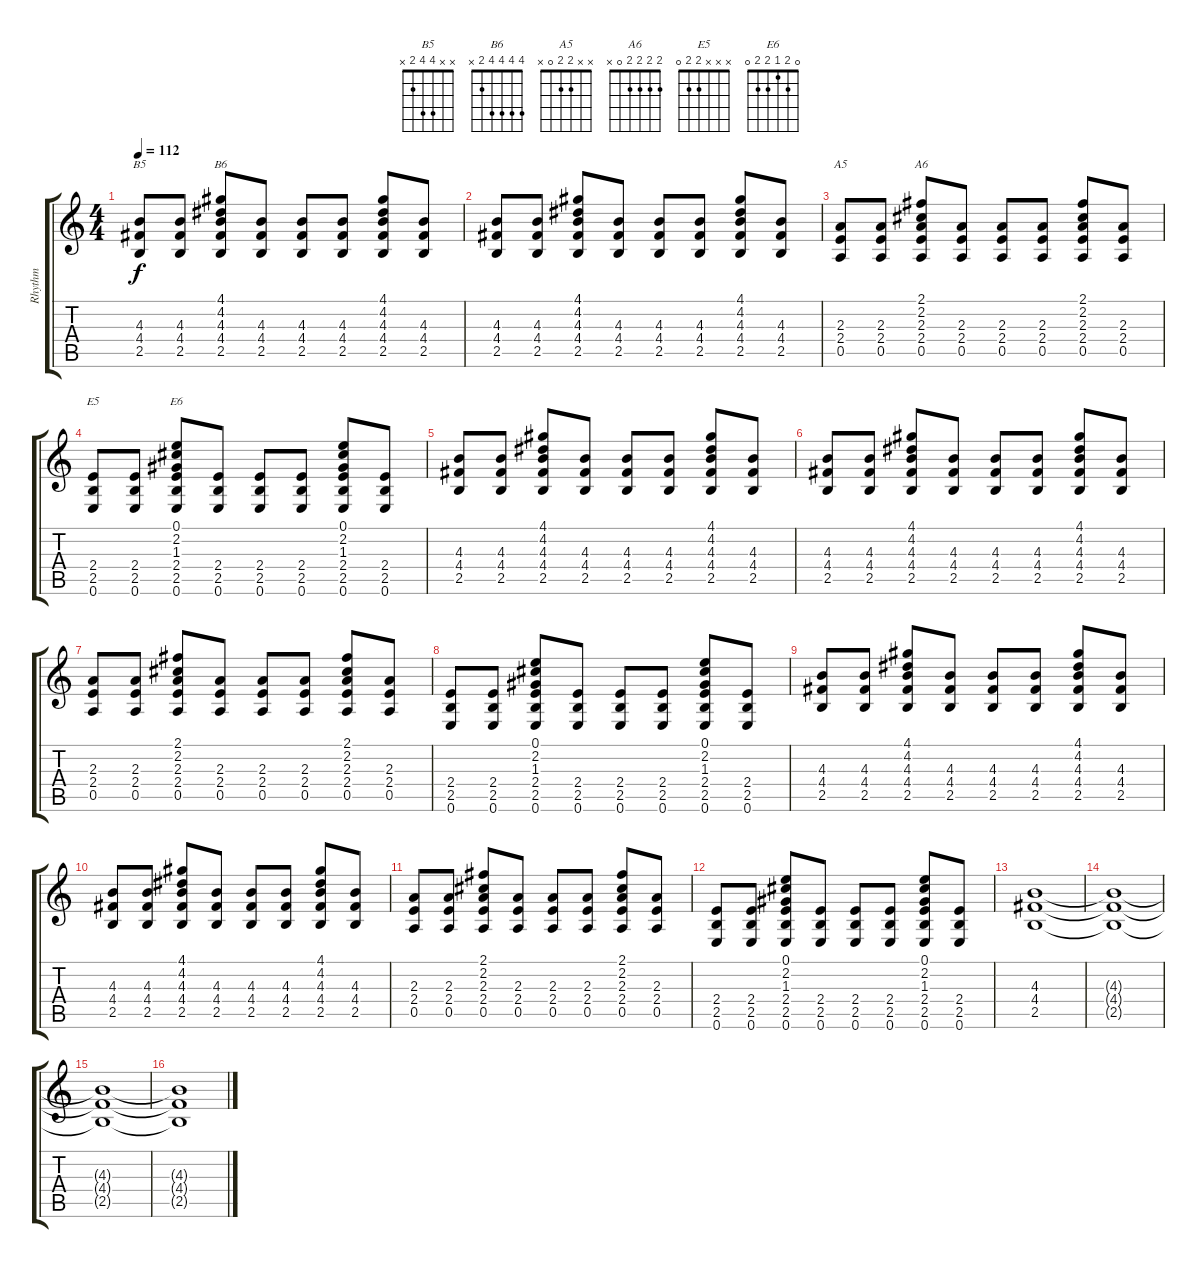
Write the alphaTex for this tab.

\track ("Rhythm" "Rhythm") {instrument distortionguitar}
\staff {score tabs}
\tuning (E4 B3 G3 D3 A2 E2) {hide}
\chord ("B5" x x 4 4 2 x)
\chord ("B6" 4 4 4 4 2 x)
\chord ("A5" x x 2 2 0 x)
\chord ("A6" 2 2 2 2 0 x)
\chord ("E5" x x x 2 2 0)
\chord ("E6" 0 2 1 2 2 0)
\ts (4 4)
\tempo 112
\clef g2
\ks c
(4.3 4.4 2.5).8{ch "B5" dy f} (4.3 4.4 2.5).8 (4.1 4.2 4.3 4.4 2.5).8{ch "B6"} (4.3 4.4 2.5).8 (4.3 4.4 2.5).8 (4.3 4.4 2.5).8 (4.1 4.2 4.3 4.4 2.5).8 (4.3 4.4 2.5).8 |
(4.3 4.4 2.5).8 (4.3 4.4 2.5).8 (4.1 4.2 4.3 4.4 2.5).8 (4.3 4.4 2.5).8 (4.3 4.4 2.5).8 (4.3 4.4 2.5).8 (4.1 4.2 4.3 4.4 2.5).8 (4.3 4.4 2.5).8 |
(2.3 2.4 0.5).8{ch "A5"} (2.3 2.4 0.5).8 (2.1 2.2 2.3 2.4 0.5).8{ch "A6"} (2.3 2.4 0.5).8 (2.3 2.4 0.5).8 (2.3 2.4 0.5).8 (2.1 2.2 2.3 2.4 0.5).8 (2.3 2.4 0.5).8 |
(2.4 2.5 0.6).8{ch "E5"} (2.4 2.5 0.6).8 (0.1 2.2 1.3 2.4 2.5 0.6).8{ch "E6"} (2.4 2.5 0.6).8 (2.4 2.5 0.6).8 (2.4 2.5 0.6).8 (0.1 2.2 1.3 2.4 2.5 0.6).8 (2.4 2.5 0.6).8 |
(4.3 4.4 2.5).8 (4.3 4.4 2.5).8 (4.1 4.2 4.3 4.4 2.5).8 (4.3 4.4 2.5).8 (4.3 4.4 2.5).8 (4.3 4.4 2.5).8 (4.1 4.2 4.3 4.4 2.5).8 (4.3 4.4 2.5).8 |
(4.3 4.4 2.5).8 (4.3 4.4 2.5).8 (4.1 4.2 4.3 4.4 2.5).8 (4.3 4.4 2.5).8 (4.3 4.4 2.5).8 (4.3 4.4 2.5).8 (4.1 4.2 4.3 4.4 2.5).8 (4.3 4.4 2.5).8 |
(2.3 2.4 0.5).8 (2.3 2.4 0.5).8 (2.1 2.2 2.3 2.4 0.5).8 (2.3 2.4 0.5).8 (2.3 2.4 0.5).8 (2.3 2.4 0.5).8 (2.1 2.2 2.3 2.4 0.5).8 (2.3 2.4 0.5).8 |
(2.4 2.5 0.6).8 (2.4 2.5 0.6).8 (0.1 2.2 1.3 2.4 2.5 0.6).8 (2.4 2.5 0.6).8 (2.4 2.5 0.6).8 (2.4 2.5 0.6).8 (0.1 2.2 1.3 2.4 2.5 0.6).8 (2.4 2.5 0.6).8 |
(4.3 4.4 2.5).8 (4.3 4.4 2.5).8 (4.1 4.2 4.3 4.4 2.5).8 (4.3 4.4 2.5).8 (4.3 4.4 2.5).8 (4.3 4.4 2.5).8 (4.1 4.2 4.3 4.4 2.5).8 (4.3 4.4 2.5).8 |
(4.3 4.4 2.5).8 (4.3 4.4 2.5).8 (4.1 4.2 4.3 4.4 2.5).8 (4.3 4.4 2.5).8 (4.3 4.4 2.5).8 (4.3 4.4 2.5).8 (4.1 4.2 4.3 4.4 2.5).8 (4.3 4.4 2.5).8 |
(2.3 2.4 0.5).8 (2.3 2.4 0.5).8 (2.1 2.2 2.3 2.4 0.5).8 (2.3 2.4 0.5).8 (2.3 2.4 0.5).8 (2.3 2.4 0.5).8 (2.1 2.2 2.3 2.4 0.5).8 (2.3 2.4 0.5).8 |
(2.4 2.5 0.6).8 (2.4 2.5 0.6).8 (0.1 2.2 1.3 2.4 2.5 0.6).8 (2.4 2.5 0.6).8 (2.4 2.5 0.6).8 (2.4 2.5 0.6).8 (0.1 2.2 1.3 2.4 2.5 0.6).8 (2.4 2.5 0.6).8 |
(4.3 4.4 2.5).1 |
(4.3{t} 4.4{t} 2.5{t}).1 |
(4.3{t} 4.4{t} 2.5{t}).1 |
(4.3{t} 4.4{t} 2.5{t}).1
